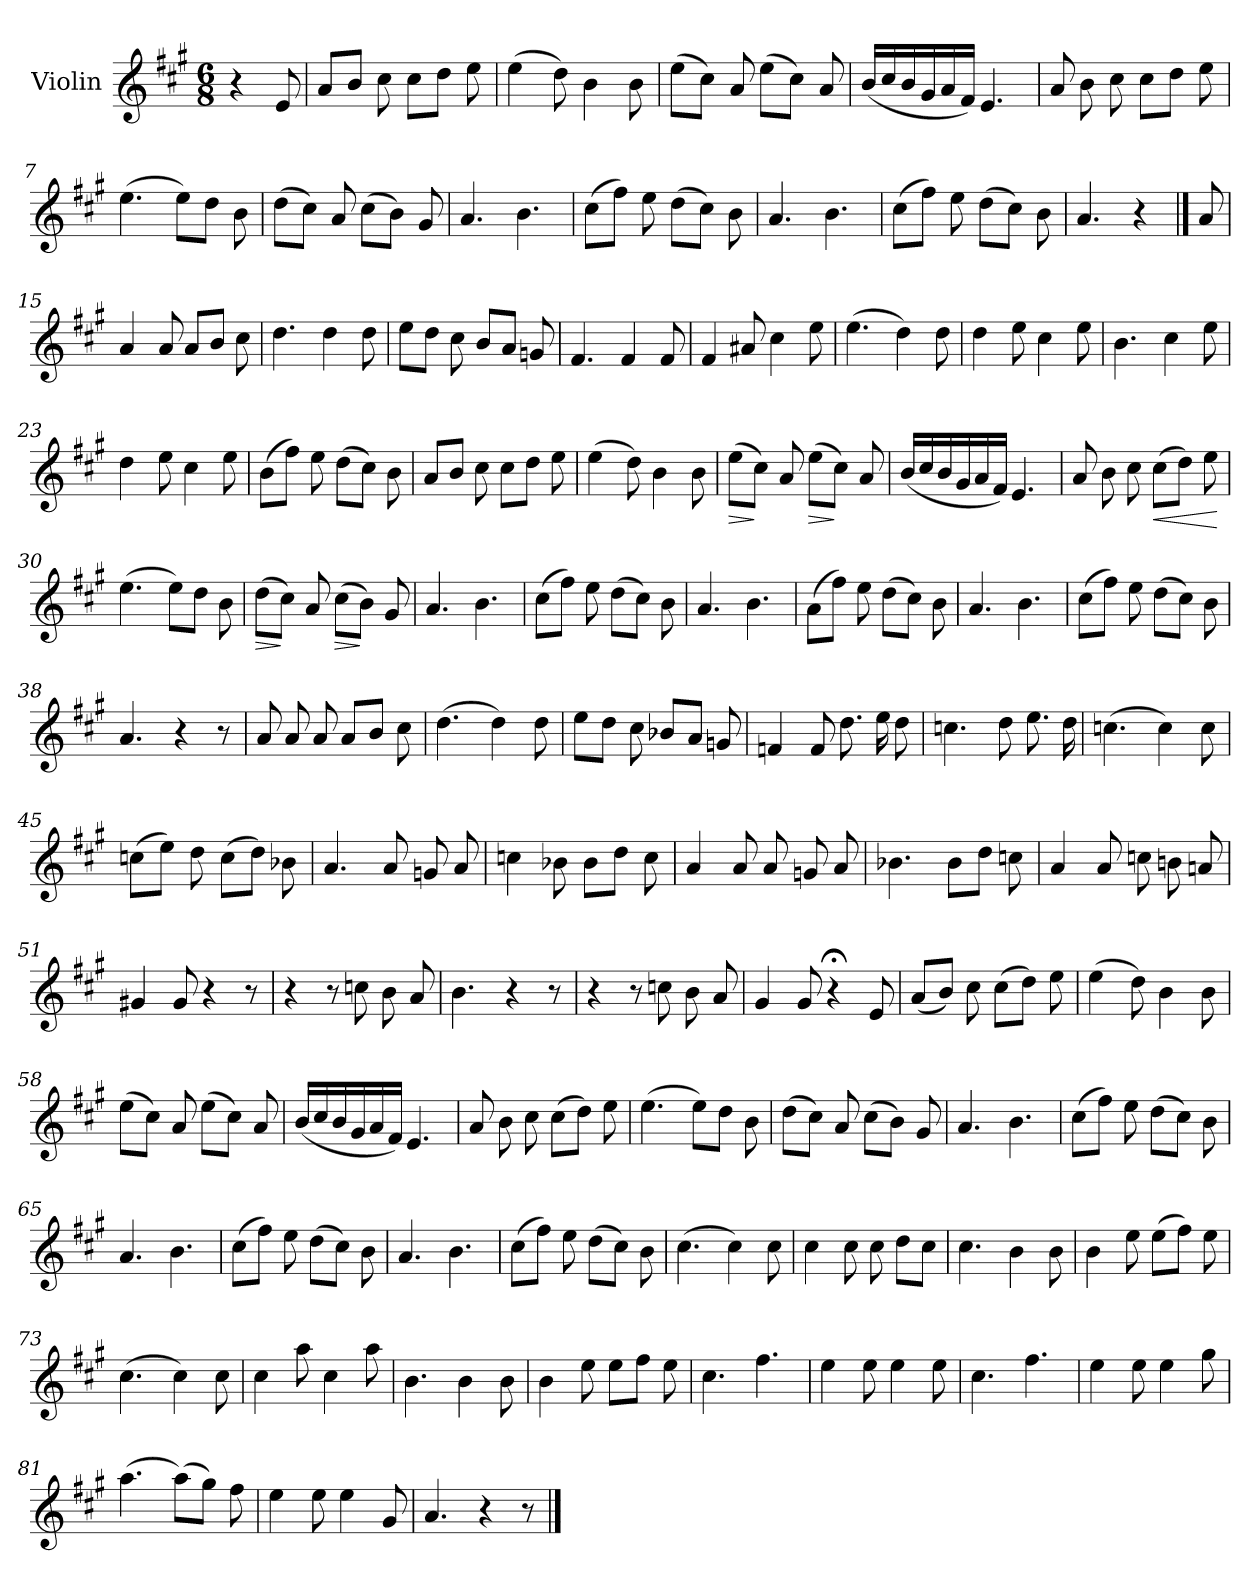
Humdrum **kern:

**kern	**dynam
*part1	*part1
*staff1	*staff1
*I"Violin	*
*I'Vln.	*
*clefG2	*
*k[f#c#g#]	*
*M6/8	*
=1	=1
4r	Allegretto
8e	.
=2	=2
8aL	.
8bJ	.
8cc#	.
8cc#L	.
8ddJ	.
8ee	.
=3	=3
(4ee	.
8dd)	.
4b	.
8b	.
=4	=4
(8eeL	.
8cc#J)	.
8a	.
(8eeL	.
8cc#J)	.
8a	.
=5	=5
(16bLL	.
16cc#	.
16b	.
16g#	.
16a	.
16f#JJ)	.
4.e	.
!!LO:LB:g=z
=6	=6
8a	.
8b	.
8cc#	.
8cc#L	.
8ddJ	.
8ee	.
=7	=7
(4.ee	.
8eeL)	.
8ddJ	.
8b	.
=8	=8
(8ddL	.
8cc#J)	.
8a	.
(8cc#L	.
8bJ)	.
8g#	.
=9	=9
4.a	.
4.b	.
=10	=10
(8cc#L	.
8ff#J)	.
8ee	.
(8ddL	.
8cc#J)	.
8b	.
=11	=11
4.a	.
4.b	.
=12	=12
(8cc#L	.
8ff#J)	.
8ee	.
(8ddL	.
8cc#J)	.
8b	.
!!LO:LB:g=z
=13	=13
4.a	.
4r	.
==14	==14
8a	.
=15	=15
4a	.
8a	.
8aL	.
8bJ	.
8cc#	.
=16	=16
(4.dd	.
4dd	.
8dd	.
=17	=17
8eeL	.
8ddJ	.
8cc#	.
8bL	.
8aJ	.
8gn	.
=18	=18
(4.f#	.
4f#	.
8f#	.
=19	=19
4f#	.
8a#X	.
4cc#	.
8ee	.
!!LO:LB:g=z
=20	=20
(4.ee	.
4dd)	.
8dd	.
=21	=21
4dd	.
8ee	.
4cc#	.
8ee	.
=22	=22
4.b	.
4cc#	.
8ee	.
=23	=23
4dd	.
8ee	.
4cc#	.
8ee	.
=24	=24
(8bL	.
8ff#J)	.
8ee	.
(8ddL	.
8cc#J)	.
8b	.
=25	=25
8aL	.
8bJ	.
8cc#	.
8cc#L	.
8ddJ	.
8ee	.
=26	=26
(4ee	.
8dd)	.
4b	.
8b	.
!!LO:LB:g=z
=27	=27
!	!LO:HP:b
(8eeL	>
8cc#J)	]
8a	.
!	!LO:HP:b
(8eeL	>
8cc#J)	]
8a	.
=28	=28
(16bLL	.
16cc#	.
16b	.
16g#	.
16a	.
16f#JJ)	.
4.e	.
=29	=29
8a	.
8b	.
8cc#	.
!	!LO:HP:b
(8cc#L	<
8ddJ)	.
8ee	.
.	[
=30	=30
(4.ee	.
8eeL)	.
8ddJ	.
8b	.
=31	=31
!	!LO:HP:b
(8ddL	>
8cc#J)	]
8a	.
!	!LO:HP:b
(8cc#L	>
8bJ)	]
8g#	.
=32	=32
4.a	.
4.b	.
!!LO:LB:g=z
=33	=33
(8cc#L	.
8ff#J)	.
8ee	.
(8ddL	.
8cc#J)	.
8b	.
=34	=34
4.a	.
4.b	.
=35	=35
(8aL	.
8ff#J)	.
8ee	.
(8ddL	.
8cc#J)	.
8b	.
=36	=36
4.a	.
4.b	.
=37	=37
(8cc#L	.
8ff#J)	.
8ee	.
(8ddL	.
8cc#J)	.
8b	.
=38	=38
4.a	.
4r	.
8r	.
=39	=39
8a	.
8a	.
8a	.
8aL	.
8bJ	.
8cc#	.
!!LO:LB:g=z
=40	=40
(4.dd	.
4dd)	.
8dd	.
=41	=41
8eeL	.
8ddJ	.
8cc#	.
8b-XL	.
8aJ	.
8gn	.
=42	=42
(4fn	.
8f	.
8.dd	.
16ee	.
8dd	.
=43	=43
4.ccn	.
8dd	.
8.ee	.
16dd	.
=44	=44
(4.ccn	.
4cc)	.
8cc	.
=45	=45
(8ccnL	.
8eeJ)	.
8dd	.
(8ccL	.
8ddJ)	.
8b-X	.
!!LO:LB:g=z
=46	=46
4.a	.
(8a	.
8gn	.
8a	.
=47	=47
4ccn	.
8b-X	.
8b-L	.
8ddJ	.
8cc	.
=48	=48
4a	.
8a	.
8a	.
8gn	.
8a	.
=49	=49
(4.b-X	.
8b-L	.
8ddJ	.
8ccn	.
=50	=50
(4a	.
8a	.
8ccn	.
8bn	.
8an	.
!!LO:LB:g=z
=51	=51
4g#X	.
8g#	.
4r	.
8r	.
=52	=52
4r	.
8r	.
8ccn	.
8b	.
8a	.
=53	=53
4.b	.
4r	.
8r	.
=54	=54
4r	.
8r	.
8ccn	.
8b	.
8a	.
=55	=55
4g#	.
8g#	.
4r;<	.
8e	.
=56	=56
(8aL	.
8bJ)	.
8cc#	.
(8cc#L	.
8ddJ)	.
8ee	.
!!LO:LB:g=z
=57	=57
(4ee	.
8dd)	.
4b	.
8b	.
=58	=58
(8eeL	.
8cc#J)	.
8a	.
(8eeL	.
8cc#J)	.
8a	.
=59	=59
(16bLL	.
16cc#	.
16b	.
16g#	.
16a	.
16f#JJ)	.
4.e	.
=60	=60
8a	.
8b	.
8cc#	.
(8cc#L	.
8ddJ)	.
8ee	.
=61	=61
(4.ee	.
8eeL)	.
8ddJ	.
8b	.
!!LO:PB:g=z
=62	=62
(8ddL	.
8cc#J)	.
8a	.
(8cc#L	.
8bJ)	.
8g#	.
=63	=63
4.a	.
4.b	.
=64	=64
(8cc#L	.
8ff#J)	.
8ee	.
(8ddL	.
8cc#J)	.
8b	.
=65	=65
4.a	.
4.b	.
=66	=66
(8cc#L	.
8ff#J)	.
8ee	.
(8ddL	.
8cc#J)	.
8b	.
=67	=67
4.a	.
4.b	.
=68	=68
(8cc#L	.
8ff#J)	.
8ee	.
(8ddL	.
8cc#J)	.
8b	.
!!LO:LB:g=z
=69	=69
(4.cc#	.
4cc#)	.
8cc#	.
=70	=70
4cc#	.
8cc#	.
8cc#	.
(8ddL	.
8cc#J	.
=71	=71
4.cc#	.
4b	.
8b	.
=72	=72
4b	.
8ee	.
(8eeL	.
8ff#J)	.
8ee	.
=73	=73
(4.cc#	.
4cc#)	.
8cc#	.
=74	=74
4cc#	.
8aa	.
4cc#	.
8aa	.
=75	=75
4.b	.
4b	.
8b	.
!!LO:LB:g=z
=76	=76
4b	.
8ee	.
8eeL	.
8ff#J	.
8ee	.
=77	=77
4.cc#	.
4.ff#	.
=78	=78
4ee	.
8ee	.
4ee	.
8ee	.
=79	=79
4.cc#	.
4.ff#	.
=80	=80
4ee	.
8ee	.
4ee	.
8gg#	.
=81	=81
(4.aa	.
(8aaL)	.
8gg#J)	.
8ff#	.
=82	=82
4ee	.
8ee	.
4ee	.
8g#	.
!!LO:LB:g=z
=83	=83
4.a	.
4r	.
8r	.
==	==
*-	*-
